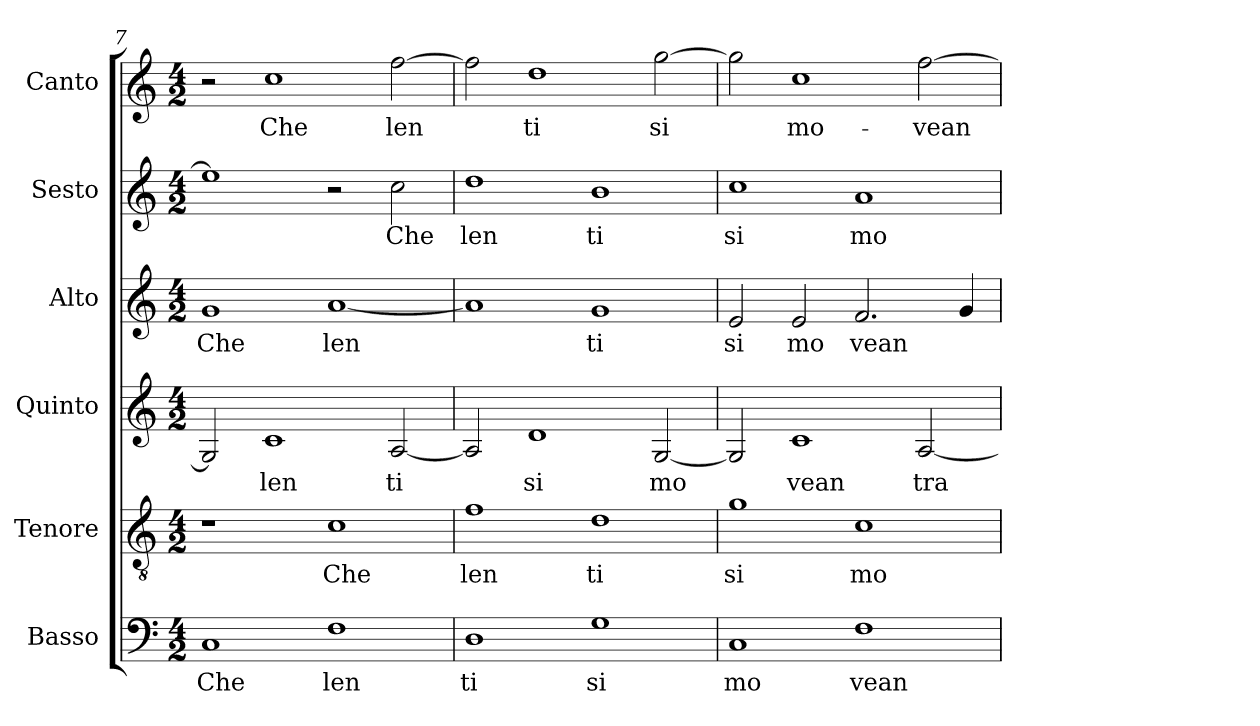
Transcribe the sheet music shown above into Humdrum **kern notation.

**kern	**text	**kern	**text	**kern	**text	**kern	**text	**kern	**text	**kern	**text
*part6	*part6	*part5	*part5	*part4	*part4	*part3	*part3	*part2	*part2	*part1	*part1
*staff6	*staff6	*staff5	*staff5	*staff4	*staff4	*staff3	*staff3	*staff2	*staff2	*staff1	*staff1
*I"Basso	*	*I"Tenore	*	*I"Quinto	*	*I"Alto	*	*I"Sesto	*	*I"Canto	*
*clefF4	*	*clefGv2	*	*clefG2	*	*clefG2	*	*clefG2	*	*clefG2	*
*k[]	*	*k[]	*	*k[]	*	*k[]	*	*k[]	*	*k[]	*
*C:	*	*C:	*	*C:	*	*C:	*	*C:	*	*C:	*
*M4/2	*	*M4/2	*	*M4/2	*	*M4/2	*	*M4/2	*	*M4/2	*
=7	=7	=7	=7	=7	=7	=7	=7	=7	=7	=7	=7
!	!LO:LY:b:cj	!	!	!	!LO:LY:b:cj	!	!LO:LY:b:cj	!	!LO:LY:b:cj	!	!
1C	Che	1r	.	2G/]	.	1g	Che	1ee]	.	2r	.
!	!	!	!	!	!LO:LY:b:cj	!	!	!	!	!	!LO:LY:b:cj
.	.	.	.	1c	len	.	.	.	.	1cc	Che
!	!LO:LY:b:cj	!	!LO:LY:b:cj	!	!	!	!LO:LY:b:cj	!	!	!	!
1F	len	1c	Che	.	.	[<1a	len	2r	.	.	.
!	!	!	!	!	!LO:LY:b:cj	!	!	!	!LO:LY:b:cj	!	!LO:LY:b:cj
.	.	.	.	[<2A/	ti	.	.	2cc\	Che	[>2ff\	len-
=8	=8	=8	=8	=8	=8	=8	=8	=8	=8	=8	=8
!	!LO:LY:b:cj	!	!LO:LY:b:cj	!	!LO:LY:b:cj	!	!LO:LY:b:cj	!	!LO:LY:b:cj	!	!LO:LY:b:cj
1D	ti	1f	len	2A/]	.	1a]	.	1dd	len	2ff\]	--
!	!	!	!	!	!LO:LY:b:cj	!	!	!	!	!	!LO:LY:b:cj
.	.	.	.	1d	si	.	.	.	.	1dd	-ti
!	!LO:LY:b:cj	!	!LO:LY:b:cj	!	!	!	!LO:LY:b:cj	!	!LO:LY:b:cj	!	!
1G	si	1d	ti	.	.	1g	ti	1b	ti	.	.
!	!	!	!	!	!LO:LY:b:cj	!	!	!	!	!	!LO:LY:b:cj
.	.	.	.	[<2G/	mo	.	.	.	.	[>2gg\	si
=9	=9	=9	=9	=9	=9	=9	=9	=9	=9	=9	=9
!	!LO:LY:b:cj	!	!LO:LY:b:cj	!	!LO:LY:b:cj	!	!LO:LY:b:cj	!	!LO:LY:b:cj	!	!LO:LY:b:cj
1C	mo	1g	si	2G/]	.	2e/	si	1cc	si	2gg\]	.
!	!	!	!	!	!LO:LY:b:cj	!	!LO:LY:b:cj	!	!	!	!LO:LY:b:cj
.	.	.	.	1c	vean	2e/	mo	.	.	1cc	mo-
!	!LO:LY:b:cj	!	!LO:LY:b:cj	!	!	!	!LO:LY:b:cj	!	!LO:LY:b:cj	!	!
1F	vean	1c	mo	.	.	2.f/	vean	1a	mo	.	.
!	!	!	!	!	!LO:LY:b:cj	!	!	!	!	!	!LO:LY:b:cj
.	.	.	.	[<2A/	tra	.	.	.	.	[>2ff\	-vean
!	!	!	!	!	!	!	!LO:LY:b:cj	!	!	!	!
.	.	.	.	.	.	4g/	.	.	.	.	.
=	=	=	=	=	=	=	=	=	=	=	=
*-	*-	*-	*-	*-	*-	*-	*-	*-	*-	*-	*-
